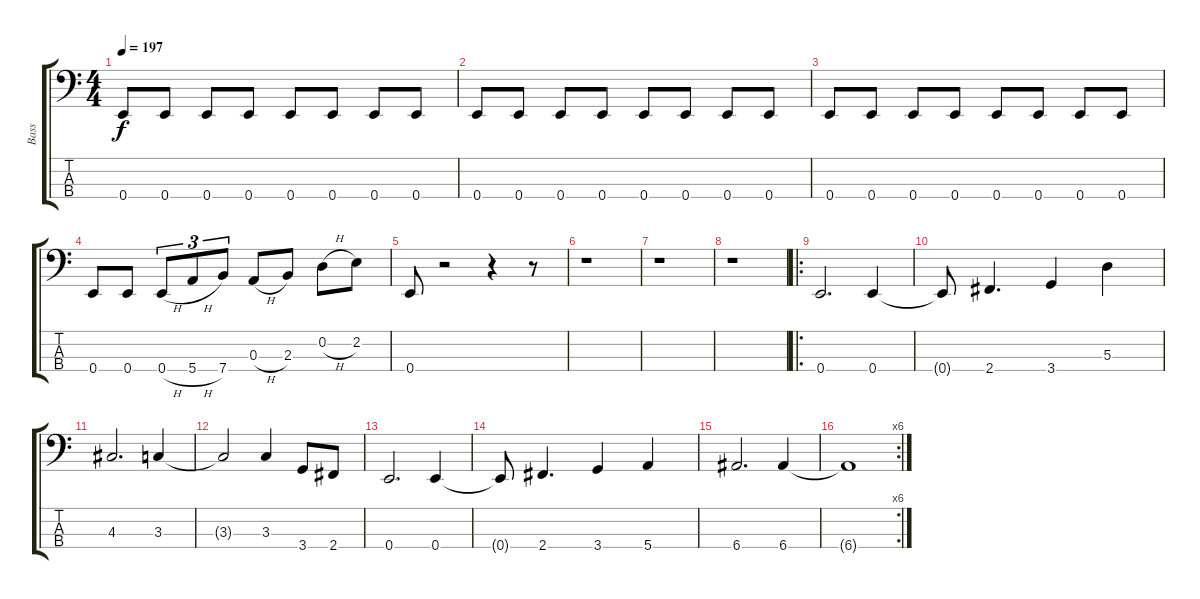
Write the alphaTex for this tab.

\track ("Bass" "Bass") {instrument electricbassfinger}
\staff {score tabs}
\tuning (G2 D2 A1 E1) {hide}
\ts (4 4)
\tempo 197
\clef f4
\ks c
0.4.8{dy f} 0.4.8 0.4.8 0.4.8 0.4.8 0.4.8 0.4.8 0.4.8 |
0.4.8 0.4.8 0.4.8 0.4.8 0.4.8 0.4.8 0.4.8 0.4.8 |
0.4.8 0.4.8 0.4.8 0.4.8 0.4.8 0.4.8 0.4.8 0.4.8 |
0.4.8 0.4.8 0.4{h}.8{tu (3 2)} 5.4{h}.8{tu (3 2)} 7.4.8{tu (3 2)} 0.3{h}.8 2.3.8 0.2{h}.8 2.2.8 |
0.4.8 r.2 r.4 r.8 |
r.1 |
r.1 |
r.1 |
\ro
0.4.2{d instrument acousticbass} 0.4.4 |
0.4{t}.8 2.4.4{d} 3.4.4 5.3.4 |
4.3.2{d instrument acousticbass} 3.3.4 |
3.3{t}.2 3.3.4 3.4.8 2.4.8 |
0.4.2{d instrument acousticbass} 0.4.4 |
0.4{t}.8 2.4.4{d} 3.4.4 5.4.4 |
6.4.2{d instrument acousticbass} 6.4.4 |
\rc 6
6.4{t}.1
